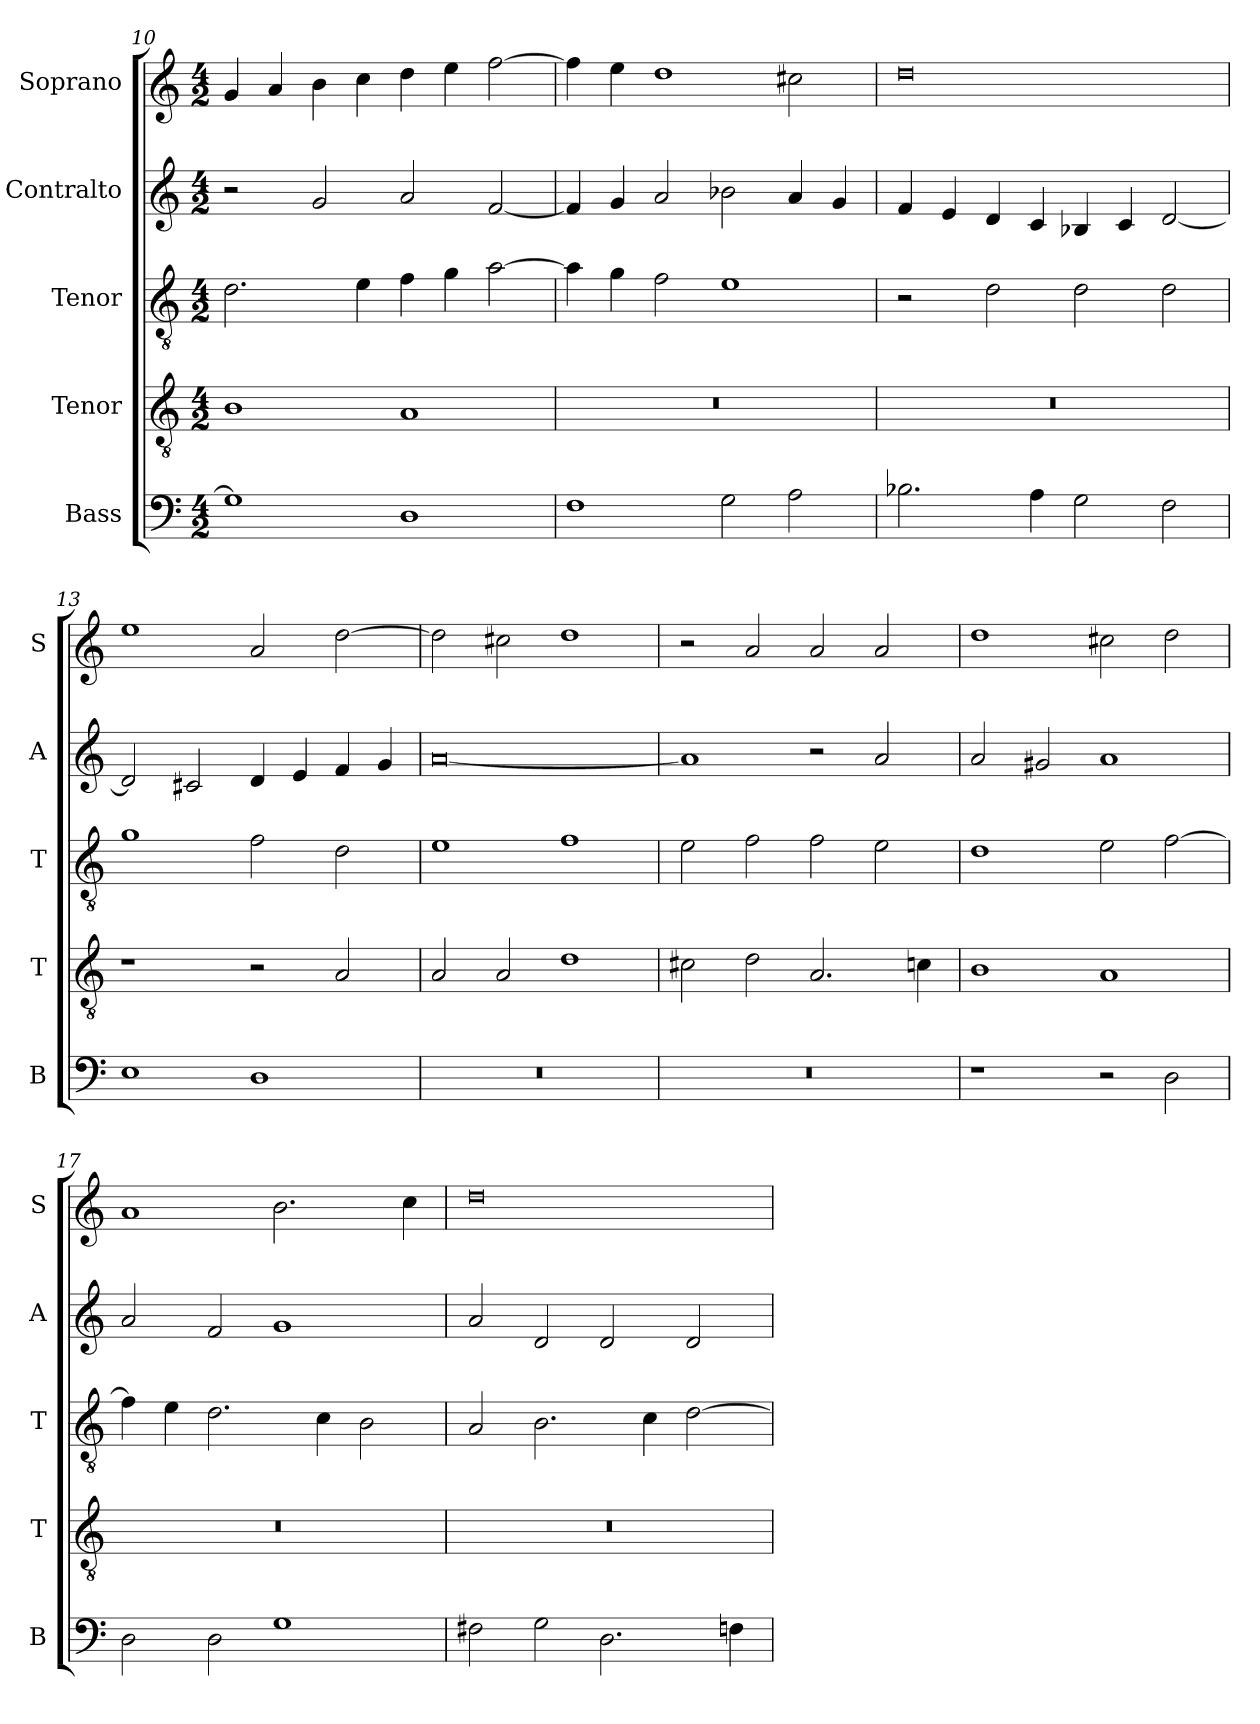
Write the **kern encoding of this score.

**kern	**kern	**kern	**kern	**kern
*part5	*part4	*part3	*part2	*part1
*staff5	*staff4	*staff3	*staff2	*staff1
*I"Bass	*I"Tenor	*I"Tenor	*I"Contralto	*I"Soprano
*I'B	*I'T	*I'T	*I'A	*I'S
*clefF4	*clefGv2	*clefGv2	*clefG2	*clefG2
*k[]	*k[]	*k[]	*k[]	*k[]
*D:dor	*D:dor	*D:dor	*D:dor	*D:dor
*M4/2	*M4/2	*M4/2	*M4/2	*M4/2
=10	=10	=10	=10	=10
1G]	1B	2.d	2r	4g
.	.	.	.	4a
.	.	.	2g	4b
.	.	4e	.	4cc
1D	1A	4f	2a	4dd
.	.	4g	.	4ee
.	.	[2a	[2f	[2ff
=11	=11	=11	=11	=11
1F	0r	4a]	4f]	4ff]
.	.	4g	4g	4ee
.	.	2f	2a	1dd
2G	.	1e	2b-X	.
2A	.	.	4a	2cc#X
.	.	.	4g	.
=12	=12	=12	=12	=12
2.B-X	0r	2r	4f	0dd
.	.	.	4e	.
.	.	2d	4d	.
4A	.	.	4c	.
2G	.	2d	4B-X	.
.	.	.	4c	.
2F	.	2d	[2d	.
=13	=13	=13	=13	=13
1E	1r	1g	2d]	1ee
.	.	.	2c#X	.
1D	2r	2f	4d	2a
.	.	.	4e	.
.	2A	2d	4f	[2dd
.	.	.	4g	.
=14	=14	=14	=14	=14
0r	2A	1e	[0a	2dd]
.	2A	.	.	2cc#X
.	1d	1f	.	1dd
=15	=15	=15	=15	=15
0r	2c#X	2e	1a]	2r
.	2d	2f	.	2a
.	2.A	2f	2r	2a
.	.	2e	2a	2a
.	4cn	.	.	.
=16	=16	=16	=16	=16
1r	1B	1d	2a	1dd
.	.	.	2g#X	.
2r	1A	2e	1a	2cc#X
2D	.	[2f	.	2dd
=17	=17	=17	=17	=17
2D	0r	4f]	2a	1a
.	.	4e	.	.
2D	.	2.d	2f	.
1G	.	.	1g	2.b
.	.	4c	.	.
.	.	2B	.	.
.	.	.	.	4cc
=18	=18	=18	=18	=18
2F#X	0r	2A	2a	0dd
2G	.	2.B	2d	.
2.D	.	.	2d	.
.	.	4c	.	.
.	.	[2d	2d	.
4Fn	.	.	.	.
=	=	=	=	=
*-	*-	*-	*-	*-
